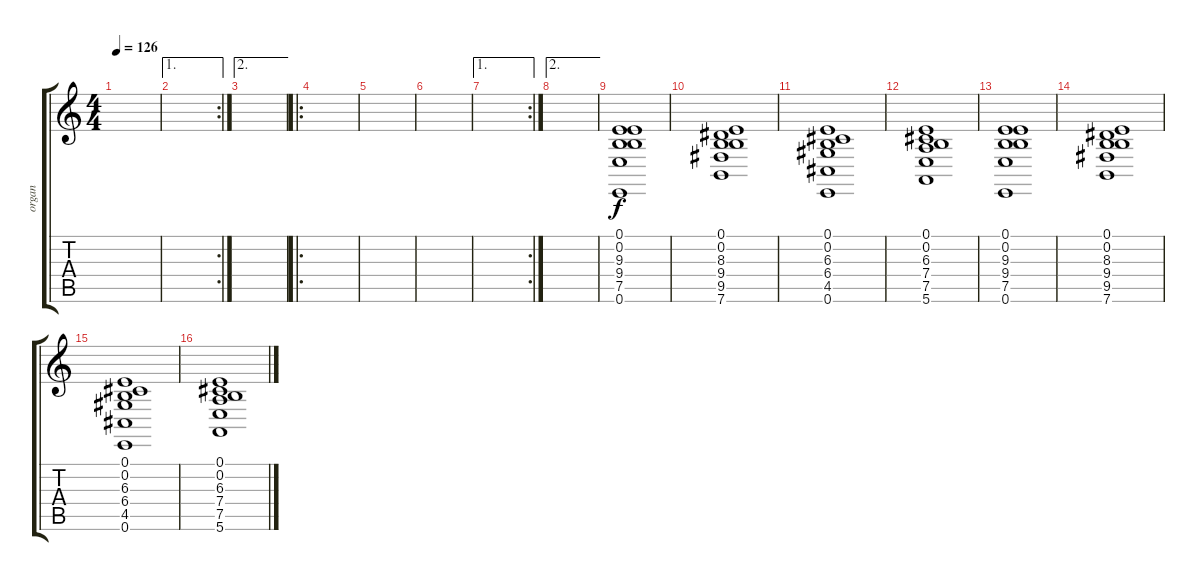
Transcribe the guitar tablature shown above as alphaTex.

\track ("organ" "organ") {instrument rockorgan}
\staff {score tabs}
\tuning (E4 B3 G3 D3 A2 E2) {hide}
\ts (4 4)
\tempo 126
\clef g2
\ks c
|
\ae 1
\rc 2
|
\ae 2
|
\ro
|
|
|
\ae 1
\rc 2
|
\ae 2
|
(0.1 0.2 9.3 9.4 7.5 0.6).1{volume 10} |
(0.1 0.2 8.3 9.4 9.5 7.6).1 |
(0.1 0.2 6.3 6.4 4.5 0.6).1 |
(0.1 0.2 6.3 7.4 7.5 5.6).1 |
(0.1 0.2 9.3 9.4 7.5 0.6).1 |
(0.1 0.2 8.3 9.4 9.5 7.6).1 |
(0.1 0.2 6.3 6.4 4.5 0.6).1 |
(0.1 0.2 6.3 7.4 7.5 5.6).1
